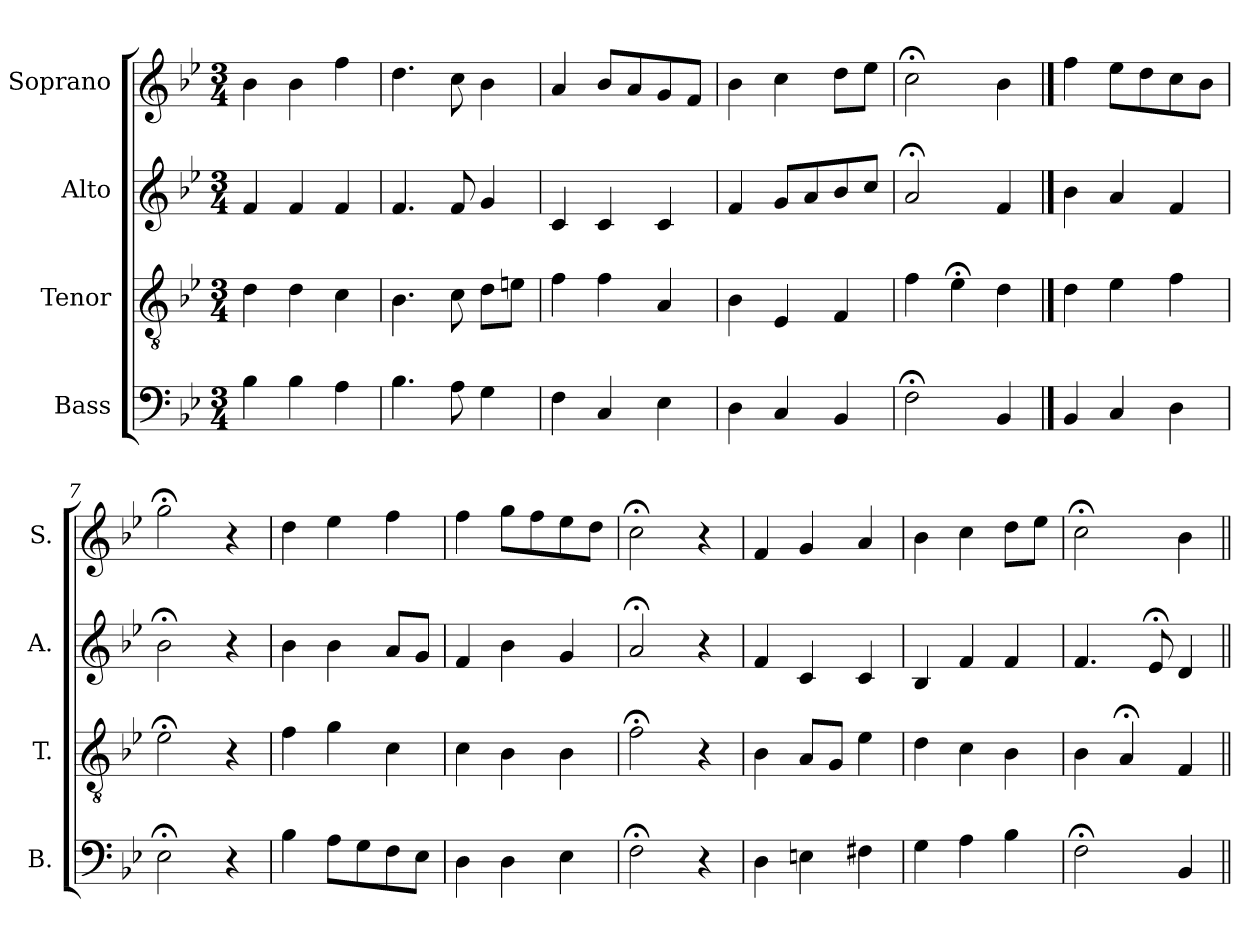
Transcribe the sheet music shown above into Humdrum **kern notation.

**kern	**kern	**kern	**kern
*part4	*part3	*part2	*part1
*staff4	*staff3	*staff2	*staff1
*I"Bass	*I"Tenor	*I"Alto	*I"Soprano
*I'B.	*I'T.	*I'A.	*I'S.
*clefF4	*clefGv2	*clefG2	*clefG2
*	*ITrd7c12	*	*
*k[b-e-]	*k[b-e-]	*k[b-e-]	*k[b-e-]
*B-:	*B-:	*B-:	*B-:
*M3/4	*M3/4	*M3/4	*M3/4
=1	=1	=1	=1
4B-\	4D\	4f/	4b-\
4B-\	4D\	4f/	4b-\
4A\	4C\	4f/	4ff\
=2	=2	=2	=2
4.B-\	4.BB-\	4.f/	4.dd\
8A\	8C\	8f/	8cc\
4G\	8D\L	4g/	4b-\
.	8En\J	.	.
=3	=3	=3	=3
4F\	4F\	4c/	4a/
4C/	4F\	4c/	8b-/L
.	.	.	8a/
4E-\	4AA/	4c/	8g/
.	.	.	8f/J
=4	=4	=4	=4
4D\	4BB-\	4f/	4b-\
4C/	4EE-/	8g/L	4cc\
.	.	8a/	.
4BB-/	4FF/	8b-/	8dd\L
.	.	8cc/J	8ee-\J
=5	=5	=5	=5
2F;<\	4F\	2a;</	2cc;<\
.	4E-;<\	.	.
4BB-/	4D\	4f/	4b-\
==6	==6	==6	==6
4BB-/	4D\	4b-\	4ff\
4C/	4E-\	4a/	8ee-\L
.	.	.	8dd\
4D\	4F\	4f/	8cc\
.	.	.	8b-\J
!!LO:LB:g=z
=7	=7	=7	=7
2E-;<\	2E-;<\	2b-;<\	2gg;<\
4r	4r	4r	4r
=8	=8	=8	=8
4B-\	4F\	4b-\	4dd\
8A\L	4G\	4b-\	4ee-\
8G\	.	.	.
8F\	4C\	8a/L	4ff\
8E-\J	.	8g/J	.
=9	=9	=9	=9
4D\	4C\	4f/	4ff\
4D\	4BB-\	4b-\	8gg\L
.	.	.	8ff\
4E-\	4BB-\	4g/	8ee-\
.	.	.	8dd\J
=10	=10	=10	=10
2F;<\	2F;<\	2a;</	2cc;<\
4r	4r	4r	4r
=11	=11	=11	=11
4D\	4BB-\	4f/	4f/
4En\	8AA/L	4c/	4g/
.	8GG/J	.	.
4F#X\	4E-\	4c/	4a/
=12	=12	=12	=12
4G\	4D\	4B-/	4b-\
4A\	4C\	4f/	4cc\
4B-\	4BB-\	4f/	8dd\L
.	.	.	8ee-\J
=13	=13	=13	=13
2F;<\	4BB-\	4.f/	2cc;<\
.	4AA;</	.	.
.	.	8e-;</	.
4BB-/	4FF/	4d/	4b-\
=||	=||	=||	=||
*-	*-	*-	*-
